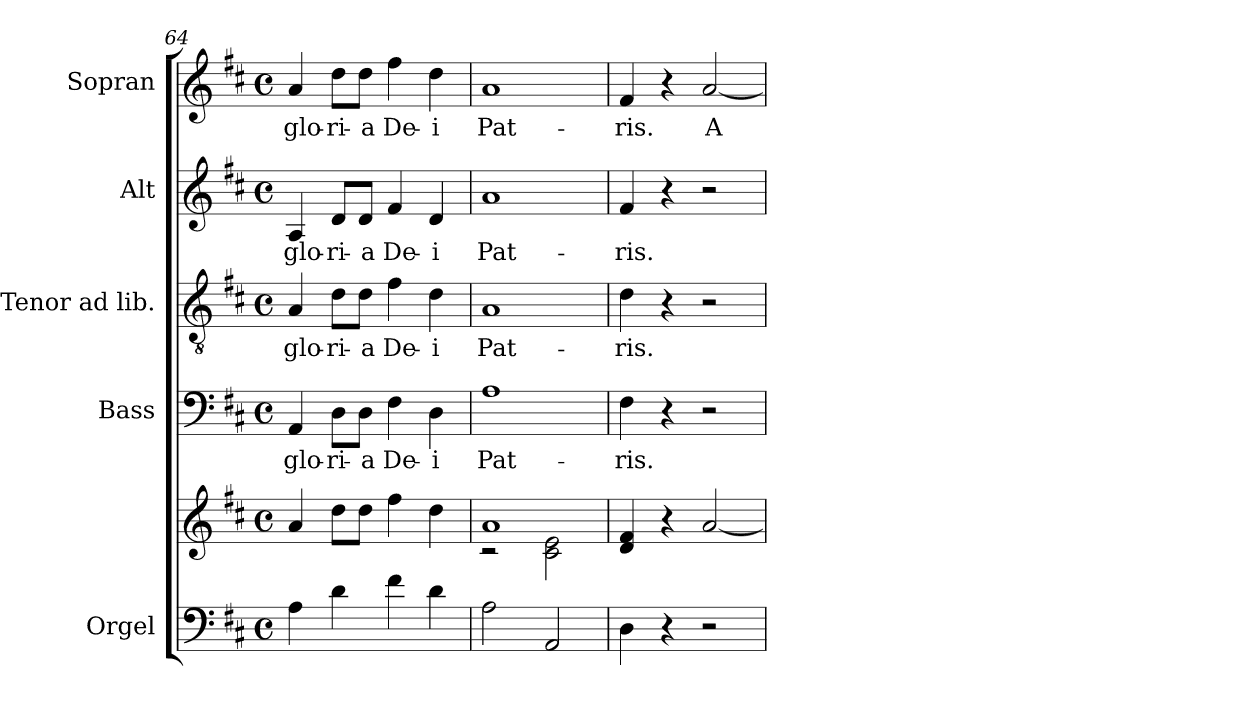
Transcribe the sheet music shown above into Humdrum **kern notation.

**kern	**kern	**kern	**text	**kern	**text	**kern	**text	**kern	**text
*part5	*part5	*part4	*part4	*part3	*part3	*part2	*part2	*part1	*part1
*staff6	*staff5	*staff4	*staff4	*staff3	*staff3	*staff2	*staff2	*staff1	*staff1
*I"Orgel	*	*I"Bass	*	*I"Tenor ad lib.	*	*I"Alt	*	*I"Sopran	*
*I'Org.	*	*I'B.	*	*I'T.	*	*I'A.	*	*I'S.	*
*clefF4	*clefG2	*clefF4	*	*clefGv2	*	*clefG2	*	*clefG2	*
*k[f#c#]	*k[f#c#]	*k[f#c#]	*	*k[f#c#]	*	*k[f#c#]	*	*k[f#c#]	*
*D:	*D:	*D:	*	*D:	*	*D:	*	*D:	*
*M4/4	*M4/4	*M4/4	*	*M4/4	*	*M4/4	*	*M4/4	*
*met(c)	*met(c)	*met(c)	*	*met(c)	*	*met(c)	*	*met(c)	*
=64	=64	=64	=64	=64	=64	=64	=64	=64	=64
!	!	!	!LO:LY:b	!	!LO:LY:b	!	!LO:LY:b	!	!LO:LY:b
4A\	4a/	4AA/	glo-	4A/	glo-	4A/	glo-	4a/	glo-
!	!	!	!LO:LY:b	!	!LO:LY:b	!	!LO:LY:b	!	!LO:LY:b
4d\	8dd\L	8D\L	-ri-	8d\L	-ri-	8d/L	-ri-	8dd\L	-ri-
!	!	!	!LO:LY:b	!	!LO:LY:b	!	!LO:LY:b	!	!LO:LY:b
.	8dd\J	8D\J	-a	8d\J	-a	8d/J	-a	8dd\J	-a
!	!	!	!LO:LY:b	!	!LO:LY:b	!	!LO:LY:b	!	!LO:LY:b
4f#\	4ff#\	4F#\	De-	4f#\	De-	4f#/	De-	4ff#\	De-
!	!	!	!LO:LY:b	!	!LO:LY:b	!	!LO:LY:b	!	!LO:LY:b
4d\	4dd\	4D\	-i	4d\	-i	4d/	-i	4dd\	-i
=65	=65	=65	=65	=65	=65	=65	=65	=65	=65
*	*^	*	*	*	*	*	*	*	*
!	!	!	!	!LO:LY:b	!	!LO:LY:b	!	!LO:LY:b	!	!LO:LY:b
2A\	1a	2rc	1A	Pat-	1A	Pat-	1a	Pat-	1a	Pat-
2AA/	.	2c#\ 2e\	.	.	.	.	.	.	.	.
=66	=66	=66	=66	=66	=66	=66	=66	=66	=66	=66
!	!	!	!	!LO:LY:b	!	!LO:LY:b	!	!LO:LY:b	!	!LO:LY:b
*	*v	*v	*	*	*	*	*	*	*	*
4D\	4d/ 4f#/	4F#\	-ris.	4d\	-ris.	4f#/	-ris.	4f#/	-ris.
4r	4r	4r	.	4r	.	4r	.	4r	.
!	!	!	!	!	!	!	!	!	!LO:LY:b
2r	[2a/	2r	.	2r	.	2r	.	[2a/	A-
=	=	=	=	=	=	=	=	=	=
*-	*-	*-	*-	*-	*-	*-	*-	*-	*-
